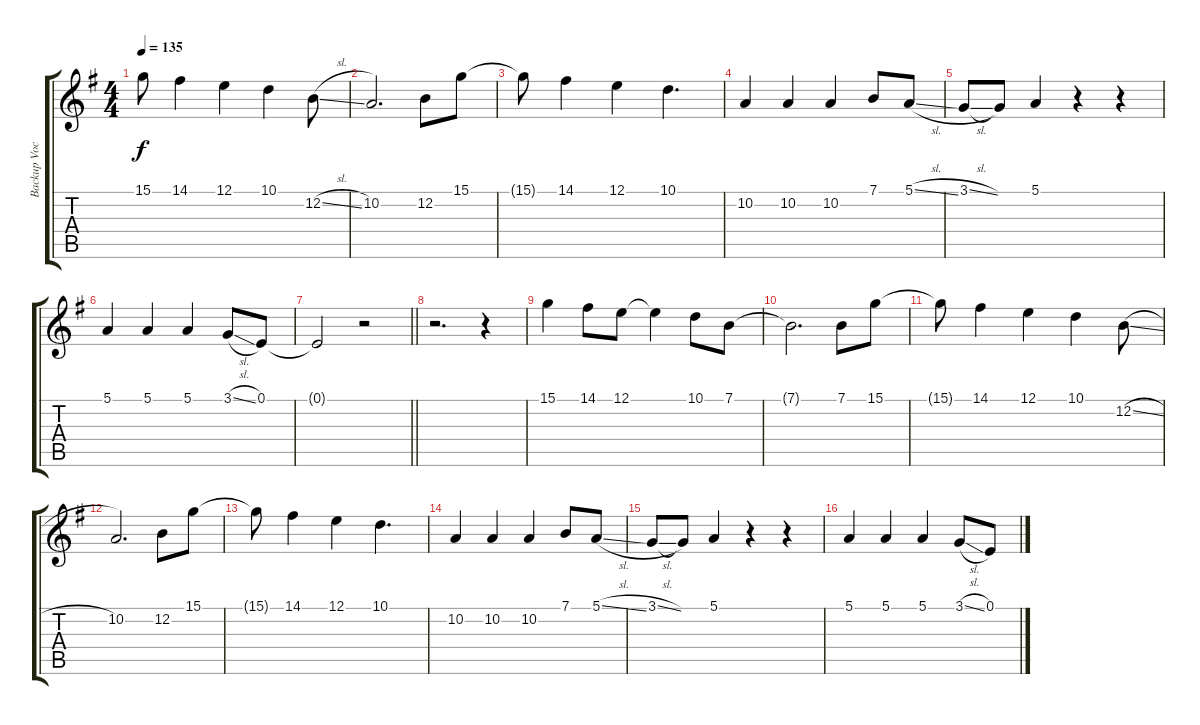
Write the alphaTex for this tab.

\track ("Backup Vocals" "Backup Voc") {instrument choiraahs}
\staff {score tabs}
\tuning (E4 B3 G3 D3 A2 E2) {hide}
\ts (4 4)
\tempo 135
\clef g2
\ks g
15.1{t}.8{dy f} 14.1.4 12.1.4 10.1.4 12.2{sl}.8 |
10.2.2{d} 12.2.8 15.1.8 |
15.1{t}.8 14.1.4 12.1.4 10.1.4{d} |
10.2.4 10.2.4 10.2.4 7.1.8 5.1{sl}.8 |
3.1{sl}.8 3.1{t}.8 5.1.4 r.4 r.4 |
5.1.4 5.1.4 5.1.4 3.1{sl}.8 0.1.8 |
\barLineRight lightlight
0.1{t}.2 r.2 |
r.2{d} r.4 |
15.1.4 14.1.8 12.1.8 12.1{t}.4 10.1.8 7.1.8 |
7.1{t}.2{d} 7.1.8 15.1.8 |
15.1{t}.8 14.1.4 12.1.4 10.1.4 12.2{sl}.8 |
10.2.2{d} 12.2.8 15.1.8 |
15.1{t}.8 14.1.4 12.1.4 10.1.4{d} |
10.2.4 10.2.4 10.2.4 7.1.8 5.1{sl}.8 |
3.1{sl}.8 3.1{t}.8 5.1.4 r.4 r.4 |
5.1.4 5.1.4 5.1.4 3.1{sl}.8 0.1.8
